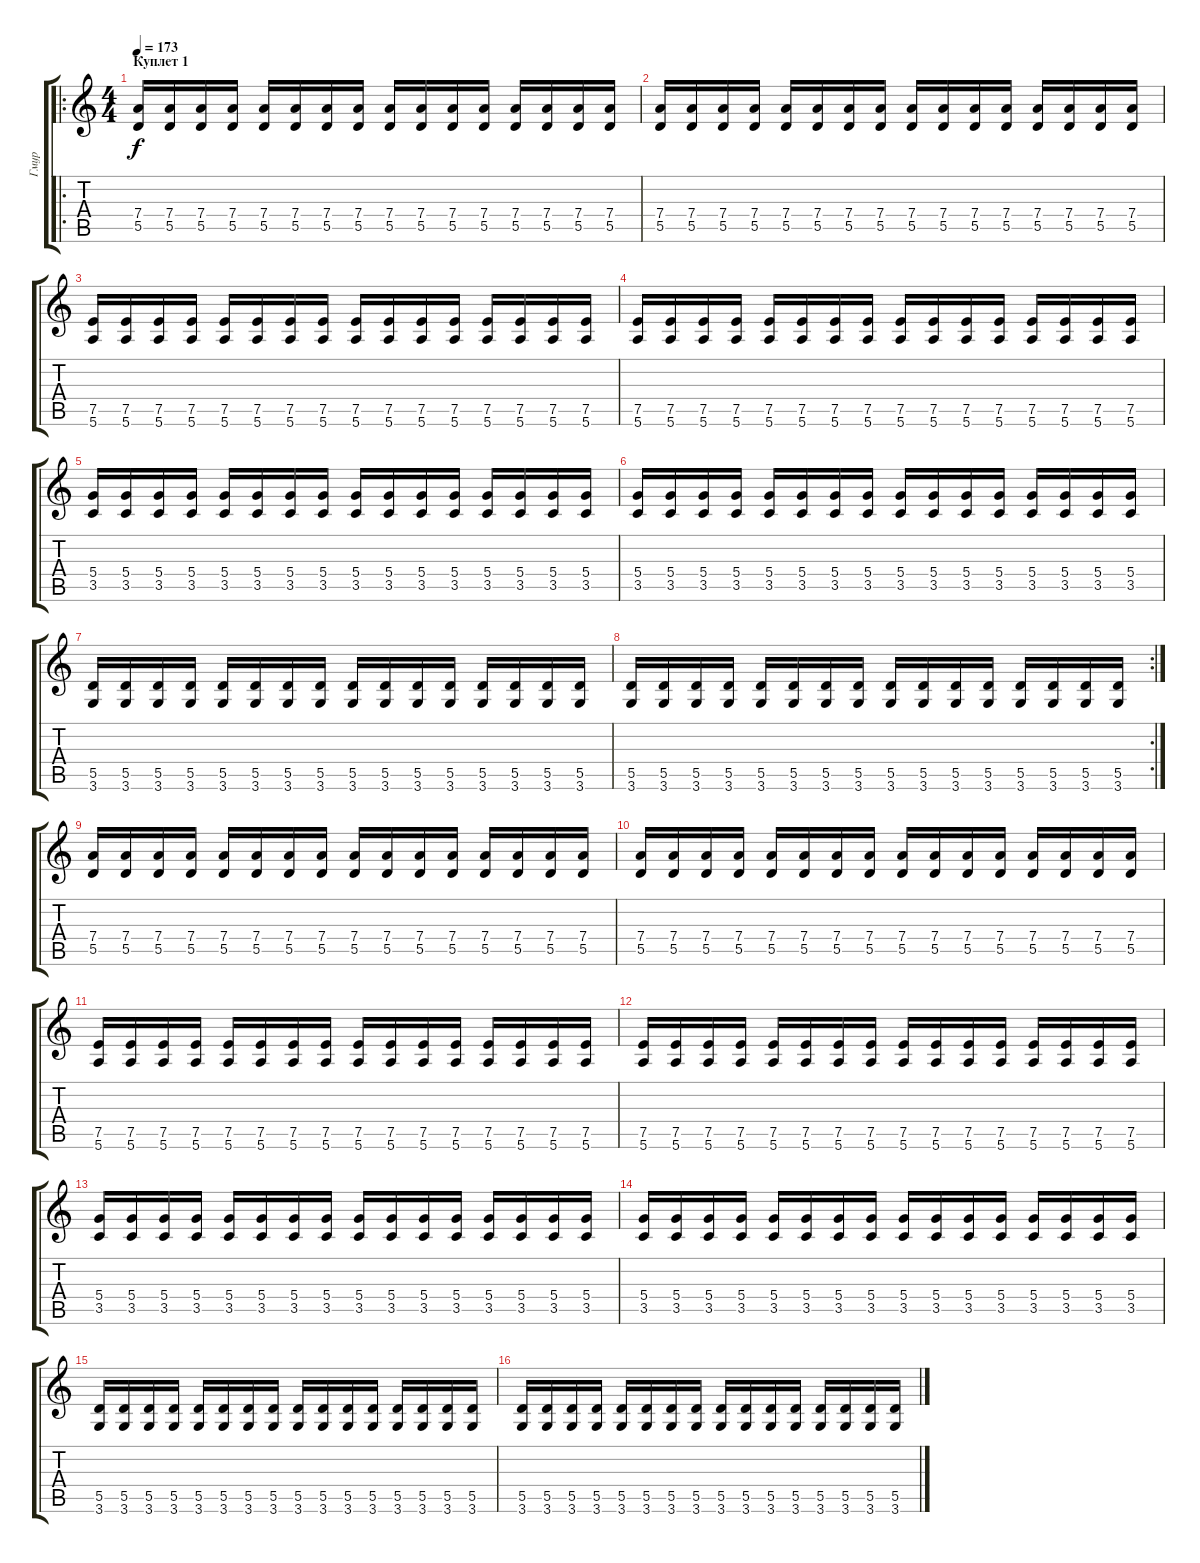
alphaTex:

\track ("Гмур" "Гмур") {instrument distortionguitar}
\staff {score tabs}
\tuning (E4 B3 G3 D3 A2 E2) {hide}
\ro
\ts (4 4)
\section ("" "Куплет 1")
\tempo 173
\clef g2
\ks c
(7.4 5.5).16{dy f} (7.4 5.5).16 (7.4 5.5).16 (7.4 5.5).16 (7.4 5.5).16 (7.4 5.5).16 (7.4 5.5).16 (7.4 5.5).16 (7.4 5.5).16 (7.4 5.5).16 (7.4 5.5).16 (7.4 5.5).16 (7.4 5.5).16 (7.4 5.5).16 (7.4 5.5).16 (7.4 5.5).16 |
(7.4 5.5).16 (7.4 5.5).16 (7.4 5.5).16 (7.4 5.5).16 (7.4 5.5).16 (7.4 5.5).16 (7.4 5.5).16 (7.4 5.5).16 (7.4 5.5).16 (7.4 5.5).16 (7.4 5.5).16 (7.4 5.5).16 (7.4 5.5).16 (7.4 5.5).16 (7.4 5.5).16 (7.4 5.5).16 |
(7.5 5.6).16 (7.5 5.6).16 (7.5 5.6).16 (7.5 5.6).16 (7.5 5.6).16 (7.5 5.6).16 (7.5 5.6).16 (7.5 5.6).16 (7.5 5.6).16 (7.5 5.6).16 (7.5 5.6).16 (7.5 5.6).16 (7.5 5.6).16 (7.5 5.6).16 (7.5 5.6).16 (7.5 5.6).16 |
(7.5 5.6).16 (7.5 5.6).16 (7.5 5.6).16 (7.5 5.6).16 (7.5 5.6).16 (7.5 5.6).16 (7.5 5.6).16 (7.5 5.6).16 (7.5 5.6).16 (7.5 5.6).16 (7.5 5.6).16 (7.5 5.6).16 (7.5 5.6).16 (7.5 5.6).16 (7.5 5.6).16 (7.5 5.6).16 |
(5.4 3.5).16 (5.4 3.5).16 (5.4 3.5).16 (5.4 3.5).16 (5.4 3.5).16 (5.4 3.5).16 (5.4 3.5).16 (5.4 3.5).16 (5.4 3.5).16 (5.4 3.5).16 (5.4 3.5).16 (5.4 3.5).16 (5.4 3.5).16 (5.4 3.5).16 (5.4 3.5).16 (5.4 3.5).16 |
(5.4 3.5).16 (5.4 3.5).16 (5.4 3.5).16 (5.4 3.5).16 (5.4 3.5).16 (5.4 3.5).16 (5.4 3.5).16 (5.4 3.5).16 (5.4 3.5).16 (5.4 3.5).16 (5.4 3.5).16 (5.4 3.5).16 (5.4 3.5).16 (5.4 3.5).16 (5.4 3.5).16 (5.4 3.5).16 |
(5.5 3.6).16 (5.5 3.6).16 (5.5 3.6).16 (5.5 3.6).16 (5.5 3.6).16 (5.5 3.6).16 (5.5 3.6).16 (5.5 3.6).16 (5.5 3.6).16 (5.5 3.6).16 (5.5 3.6).16 (5.5 3.6).16 (5.5 3.6).16 (5.5 3.6).16 (5.5 3.6).16 (5.5 3.6).16 |
\rc 2
(5.5 3.6).16 (5.5 3.6).16 (5.5 3.6).16 (5.5 3.6).16 (5.5 3.6).16 (5.5 3.6).16 (5.5 3.6).16 (5.5 3.6).16 (5.5 3.6).16 (5.5 3.6).16 (5.5 3.6).16 (5.5 3.6).16 (5.5 3.6).16 (5.5 3.6).16 (5.5 3.6).16 (5.5 3.6).16 |
(7.4 5.5).16 (7.4 5.5).16 (7.4 5.5).16 (7.4 5.5).16 (7.4 5.5).16 (7.4 5.5).16 (7.4 5.5).16 (7.4 5.5).16 (7.4 5.5).16 (7.4 5.5).16 (7.4 5.5).16 (7.4 5.5).16 (7.4 5.5).16 (7.4 5.5).16 (7.4 5.5).16 (7.4 5.5).16 |
(7.4 5.5).16 (7.4 5.5).16 (7.4 5.5).16 (7.4 5.5).16 (7.4 5.5).16 (7.4 5.5).16 (7.4 5.5).16 (7.4 5.5).16 (7.4 5.5).16 (7.4 5.5).16 (7.4 5.5).16 (7.4 5.5).16 (7.4 5.5).16 (7.4 5.5).16 (7.4 5.5).16 (7.4 5.5).16 |
(7.5 5.6).16 (7.5 5.6).16 (7.5 5.6).16 (7.5 5.6).16 (7.5 5.6).16 (7.5 5.6).16 (7.5 5.6).16 (7.5 5.6).16 (7.5 5.6).16 (7.5 5.6).16 (7.5 5.6).16 (7.5 5.6).16 (7.5 5.6).16 (7.5 5.6).16 (7.5 5.6).16 (7.5 5.6).16 |
(7.5 5.6).16 (7.5 5.6).16 (7.5 5.6).16 (7.5 5.6).16 (7.5 5.6).16 (7.5 5.6).16 (7.5 5.6).16 (7.5 5.6).16 (7.5 5.6).16 (7.5 5.6).16 (7.5 5.6).16 (7.5 5.6).16 (7.5 5.6).16 (7.5 5.6).16 (7.5 5.6).16 (7.5 5.6).16 |
(5.4 3.5).16 (5.4 3.5).16 (5.4 3.5).16 (5.4 3.5).16 (5.4 3.5).16 (5.4 3.5).16 (5.4 3.5).16 (5.4 3.5).16 (5.4 3.5).16 (5.4 3.5).16 (5.4 3.5).16 (5.4 3.5).16 (5.4 3.5).16 (5.4 3.5).16 (5.4 3.5).16 (5.4 3.5).16 |
(5.4 3.5).16 (5.4 3.5).16 (5.4 3.5).16 (5.4 3.5).16 (5.4 3.5).16 (5.4 3.5).16 (5.4 3.5).16 (5.4 3.5).16 (5.4 3.5).16 (5.4 3.5).16 (5.4 3.5).16 (5.4 3.5).16 (5.4 3.5).16 (5.4 3.5).16 (5.4 3.5).16 (5.4 3.5).16 |
(5.5 3.6).16 (5.5 3.6).16 (5.5 3.6).16 (5.5 3.6).16 (5.5 3.6).16 (5.5 3.6).16 (5.5 3.6).16 (5.5 3.6).16 (5.5 3.6).16 (5.5 3.6).16 (5.5 3.6).16 (5.5 3.6).16 (5.5 3.6).16 (5.5 3.6).16 (5.5 3.6).16 (5.5 3.6).16 |
(5.5 3.6).16 (5.5 3.6).16 (5.5 3.6).16 (5.5 3.6).16 (5.5 3.6).16 (5.5 3.6).16 (5.5 3.6).16 (5.5 3.6).16 (5.5 3.6).16 (5.5 3.6).16 (5.5 3.6).16 (5.5 3.6).16 (5.5 3.6).16 (5.5 3.6).16 (5.5 3.6).16 (5.5 3.6).16
